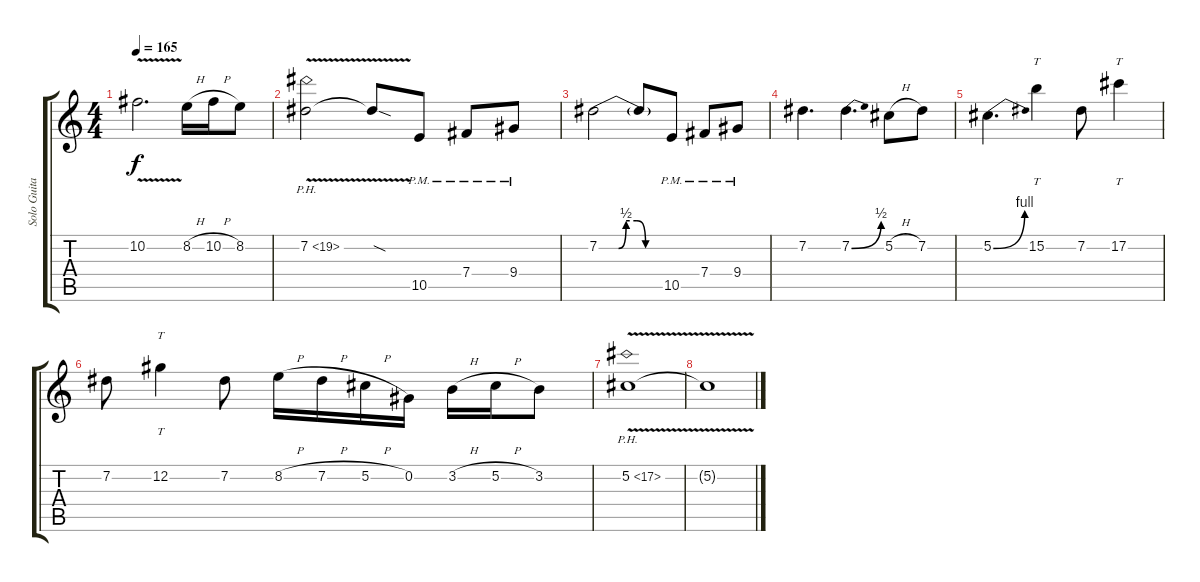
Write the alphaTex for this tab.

\track ("Solo Guitar 1" "Solo Guita") {instrument distortionguitar}
\staff {score tabs}
\tuning (Db4 Ab3 E3 B2 Gb2 B1) {hide}
\ts (4 4)
\tempo 165
\clef g2
\ks c
10.2{v}.2{d dy f} 8.2{h}.16 10.2{h}.16 8.2.8 |
7.2{ph 12 v}.2 7.2{sod t}.8 10.5{pm}.8 7.4{pm}.8 9.4{pm}.8 |
7.2{be (custom 0 0 18 0 25 2 35 2 43 0 60 0)}.2 7.2{t}.8 10.5{pm}.8 7.4{pm}.8 9.4{pm}.8 |
7.2.4{d} 7.2{be (bend 0 0 60 2)}.4{d} 5.2{h}.8 7.2.8 |
5.2{be (bend 0 0 60 4)}.4{d} 15.2.4{tt} 7.2.8 17.2.4{tt} |
7.2.8 12.2.4{tt} 7.2.8 8.2{h}.16 7.2{h}.16 5.2{h}.16 0.2.16 3.2{h}.16 5.2{h}.16 3.2.8 |
5.2{ph 12 v}.1{volume 13} |
5.2{t}.1{volume 9}
